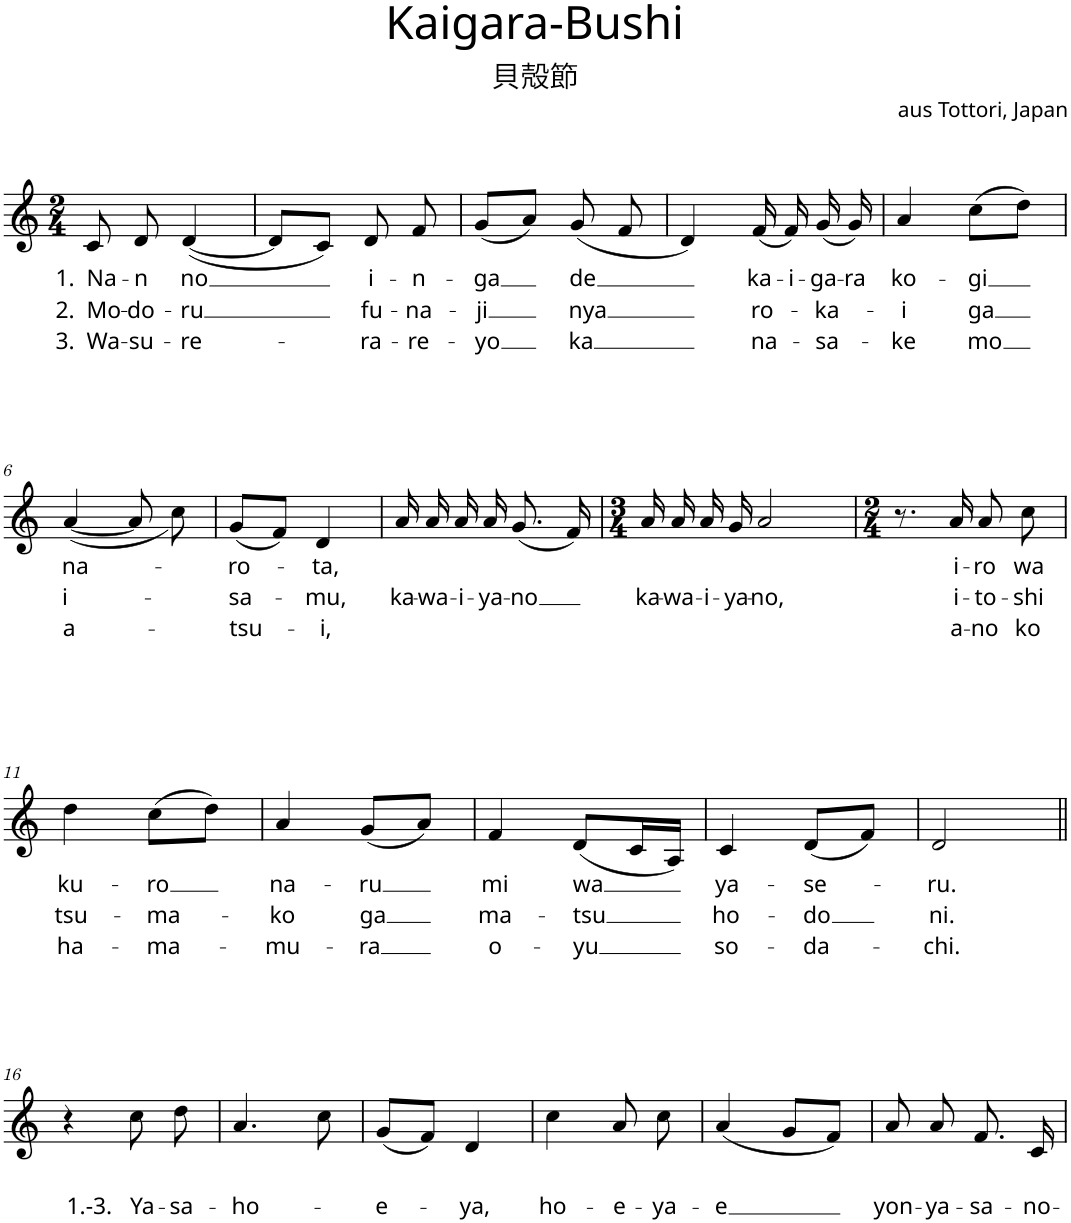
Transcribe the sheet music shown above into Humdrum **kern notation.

**kern	**text	**text	**text
*part1	*part1	*part1	*part1
*staff1	*staff1	*staff1	*staff1
*I"Piano	*	*	*
*I'Pno.	*	*	*
*clefG2	*	*	*
*k[]	*	*	*
*M2/4	*	*	*
=1	=1	=1	=1
!	!LO:LY:b	!LO:LY:b	!LO:LY:b
8c/	1. Na-	2. Mo-	3. Wa-
!	!LO:LY:b	!LO:LY:b	!LO:LY:b
8d/	-n	-do-	-su-
!	!LO:LY:b	!LO:LY:b	!LO:LY:b
([4d/	no	-ru	-re-
=2	=2	=2	=2
8d/L]	.	.	.
8c/J)	.	.	.
!	!LO:LY:b	!LO:LY:b	!LO:LY:b
8d/	i-	fu-	-ra-
!	!LO:LY:b	!LO:LY:b	!LO:LY:b
8f/	-n-	-na-	-re-
=3	=3	=3	=3
!	!LO:LY:b	!LO:LY:b	!LO:LY:b
(8g/L	-ga	-ji	-yo
8a/J)	.	.	.
!	!LO:LY:b	!LO:LY:b	!LO:LY:b
(8g/	de	nya	ka
8f/	.	.	.
=4	=4	=4	=4
4d/)	.	.	.
!	!LO:LY:b	!LO:LY:b	!LO:LY:b
(16f/	ka-	ro-	na-
!	!LO:LY:b	!	!
16f/)	-i-	.	.
!	!LO:LY:b	!LO:LY:b	!LO:LY:b
(16g/	-ga-	-ka-	-sa-
!	!LO:LY:b	!	!
16g/)	-ra	.	.
=5	=5	=5	=5
!	!LO:LY:b	!LO:LY:b	!LO:LY:b
4a/	ko-	-i	-ke
!	!LO:LY:b	!LO:LY:b	!LO:LY:b
(8cc\L	-gi	ga	mo
8dd\J)	.	.	.
!!LO:LB:g=z
=6	=6	=6	=6
!	!LO:LY:b	!LO:LY:b	!LO:LY:b
(<[4a/	na-	i-	a-
8a/]	.	.	.
8cc\)	.	.	.
=7	=7	=7	=7
!	!LO:LY:b	!LO:LY:b	!LO:LY:b
(8g/L	-ro-	-sa-	-tsu-
8f/J)	.	.	.
!	!LO:LY:b	!LO:LY:b	!LO:LY:b
4d/	-ta,	-mu,	-i,
=8	=8	=8	=8
!	!LO:LY:b	!LO:LY:b	!
16a/	ka-	ka-	.
!	!LO:LY:b	!LO:LY:b	!
16a/	-wa-	-wa-	.
!	!LO:LY:b	!LO:LY:b	!
16a/	-i-	-i-	.
!	!LO:LY:b	!LO:LY:b	!
16a/	-ya-	-ya-	.
!	!LO:LY:b	!LO:LY:b	!
(8.g/	-no	-no	.
16f/)	.	.	.
=9	=9	=9	=9
*M3/4	*	*	*
!	!LO:LY:b	!LO:LY:b	!
16a/	ka-	ka-	.
!	!LO:LY:b	!LO:LY:b	!
16a/	-wa-	-wa-	.
!	!LO:LY:b	!LO:LY:b	!
16a/	-i-	-i-	.
!	!LO:LY:b	!LO:LY:b	!
16g/	-ya-	-ya-	.
!	!LO:LY:b	!LO:LY:b	!
2a/	-no,	-no,	.
=10	=10	=10	=10
*M2/4	*	*	*
8.r	.	.	.
!	!LO:LY:b	!LO:LY:b	!LO:LY:b
16a/	i-	i-	a-
!	!LO:LY:b	!LO:LY:b	!LO:LY:b
8a/	-ro	-to-	-no
!	!LO:LY:b	!LO:LY:b	!LO:LY:b
8cc\	wa	-shi	ko
!!LO:LB:g=z
=11	=11	=11	=11
!	!LO:LY:b	!LO:LY:b	!LO:LY:b
4dd\	ku-	tsu-	ha-
!	!LO:LY:b	!LO:LY:b	!LO:LY:b
(8cc\L	-ro	-ma-	-ma-
8dd\J)	.	.	.
=12	=12	=12	=12
!	!LO:LY:b	!LO:LY:b	!LO:LY:b
4a/	na-	-ko	-mu-
!	!LO:LY:b	!LO:LY:b	!LO:LY:b
(8g/L	-ru	ga	-ra
8a/J)	.	.	.
=13	=13	=13	=13
!	!LO:LY:b	!LO:LY:b	!LO:LY:b
4f/	mi	ma-	o-
!	!LO:LY:b	!LO:LY:b	!LO:LY:b
(8d/L	wa	-tsu	-yu
16c/L	.	.	.
16A/JJ)	.	.	.
=14	=14	=14	=14
!	!LO:LY:b	!LO:LY:b	!LO:LY:b
4c/	ya-	ho-	so-
!	!LO:LY:b	!LO:LY:b	!LO:LY:b
(8d/L	-se-	-do	-da-
8f/J)	.	.	.
=15	=15	=15	=15
!	!LO:LY:b	!LO:LY:b	!LO:LY:b
2d/	-ru.	ni.	-chi.
!!LO:LB:g=z
=16||	=16||	=16||	=16||
4r	.	.	.
!	!LO:LY:b	!LO:LY:b	!
8cc\	Ya-	1.-3. Ya-	.
!	!LO:LY:b	!LO:LY:b	!
8dd\	-sa-	-sa-	.
=17	=17	=17	=17
!	!LO:LY:b	!LO:LY:b	!
4.a/	-ho-	-ho-	.
8cc\	.	.	.
=18	=18	=18	=18
!	!LO:LY:b	!LO:LY:b	!
(8g/L	-e-	-e-	.
8f/J)	.	.	.
!	!LO:LY:b	!LO:LY:b	!
4d/	-ya,	-ya,	.
=19	=19	=19	=19
!	!LO:LY:b	!LO:LY:b	!
4cc\	ho-	ho-	.
!	!LO:LY:b	!LO:LY:b	!
8a/	-e-	-e-	.
!	!LO:LY:b	!LO:LY:b	!
8cc\	-ya-	-ya-	.
=20	=20	=20	=20
!	!LO:LY:b	!LO:LY:b	!
(4a/	-e	-e	.
8g/L	.	.	.
8f/J)	.	.	.
=21	=21	=21	=21
!	!LO:LY:b	!LO:LY:b	!
8a/	yon-	yon-	.
!	!LO:LY:b	!LO:LY:b	!
8a/	-ya-	-ya-	.
!	!LO:LY:b	!LO:LY:b	!
8.f/	-sa-	-sa-	.
!	!LO:LY:b	!LO:LY:b	!
16c/	-no-	-no-	.
=	=	=	=
*-	*-	*-	*-
